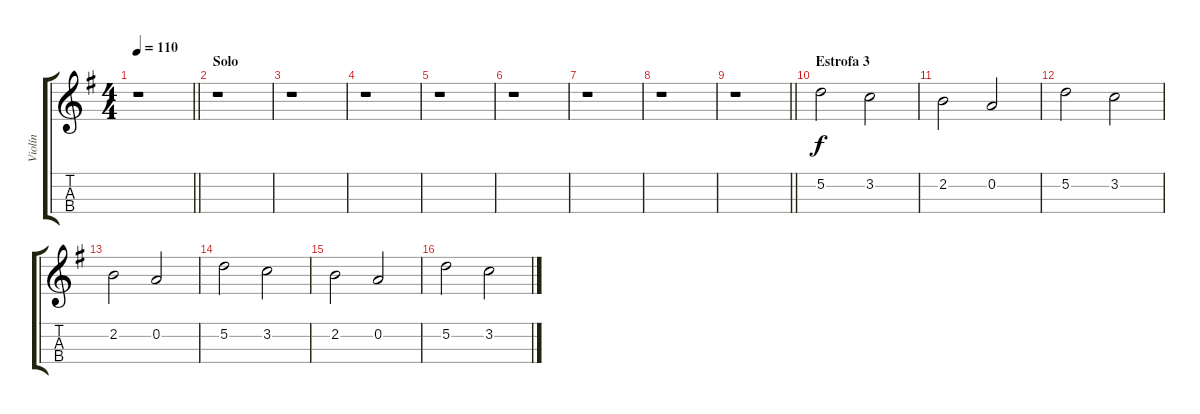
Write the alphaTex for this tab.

\track ("Violín" "Violín") {instrument stringensemble1}
\staff {score tabs}
\tuning (E5 A4 D4 G3) {hide}
\ts (4 4)
\tempo 110
\clef g2
\barLineRight lightlight
\ks g
r.1{dy f} |
\section ("" "Solo")
r.1 |
r.1 |
r.1 |
r.1 |
r.1 |
r.1 |
r.1 |
\barLineRight lightlight
r.1 |
\section ("" "Estrofa 3")
5.2.2 3.2.2 |
2.2.2 0.2.2 |
5.2.2 3.2.2 |
2.2.2 0.2.2 |
5.2.2 3.2.2 |
2.2.2 0.2.2 |
5.2.2 3.2.2
